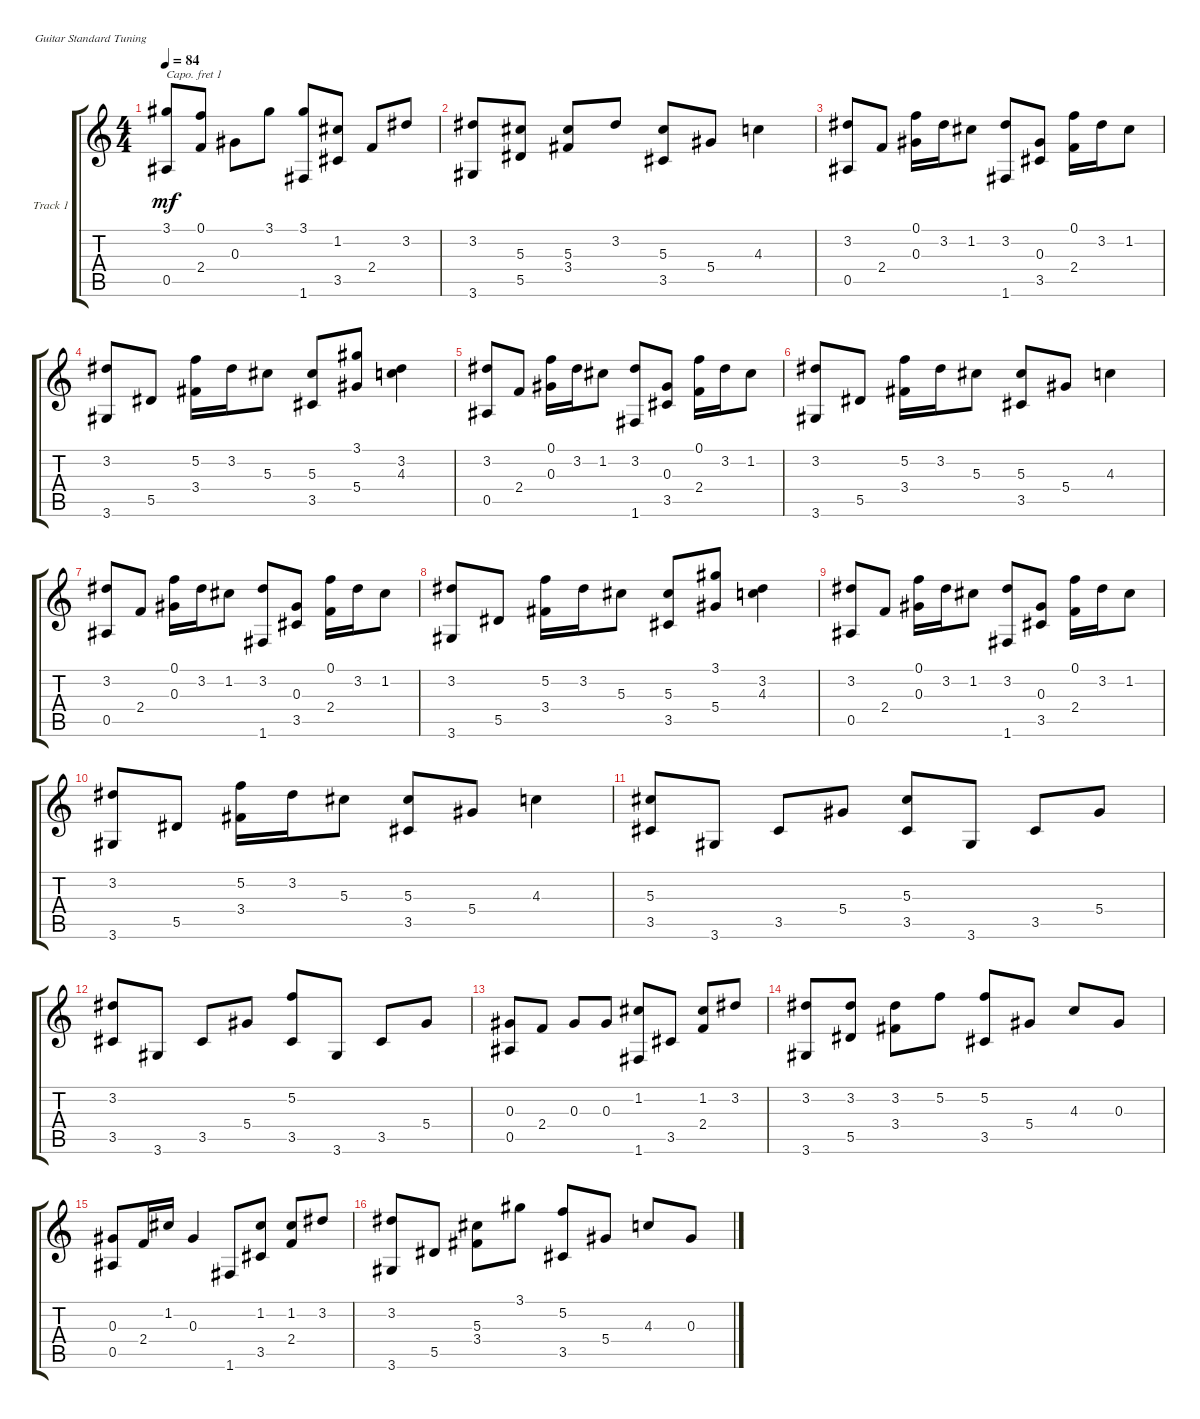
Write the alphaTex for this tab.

\bracketExtendMode groupsimilarinstruments
\firstSystemTrackNameOrientation horizontal
\otherSystemsTrackNameOrientation horizontal
\track ("Track 1" "Track 1") {instrument acousticguitarsteel}
\staff {score tabs}
\capo 1
\tuning (E4 B3 G3 D3 A2 E2)
\ts (4 4)
\tempo 84
\clef g2
\ks c
(3.1 0.5).8{dy mf} (0.1 2.4).8 0.3.8 3.1.8 (3.1 1.6).8 (1.2 3.5).8 2.4.8 3.2.8 |
(3.2 3.6).8 (5.3 5.5).8 (5.3 3.4).8 3.2.8 (5.3 3.5).8 5.4.8 4.3.4 |
(3.2 0.5).8 2.4.8 (0.1 0.3).16 3.2.16 1.2.8 (3.2 1.6).8 (0.3 3.5).8 (0.1 2.4).16 3.2.16 1.2.8 |
(3.2 3.6).8 5.5.8 (5.2 3.4).16 3.2.16 5.3.8 (5.3 3.5).8 (3.1 5.4).8 (3.2 4.3).4 |
(3.2 0.5).8 2.4.8 (0.1 0.3).16 3.2.16 1.2.8 (3.2 1.6).8 (0.3 3.5).8 (0.1 2.4).16 3.2.16 1.2.8 |
(3.2 3.6).8 5.5.8 (5.2 3.4).16 3.2.16 5.3.8 (5.3 3.5).8 5.4.8 4.3.4 |
(3.2 0.5).8 2.4.8 (0.1 0.3).16 3.2.16 1.2.8 (3.2 1.6).8 (0.3 3.5).8 (0.1 2.4).16 3.2.16 1.2.8 |
(3.2 3.6).8 5.5.8 (5.2 3.4).16 3.2.16 5.3.8 (5.3 3.5).8 (3.1 5.4).8 (3.2 4.3).4 |
(3.2 0.5).8 2.4.8 (0.1 0.3).16 3.2.16 1.2.8 (3.2 1.6).8 (0.3 3.5).8 (0.1 2.4).16 3.2.16 1.2.8 |
(3.2 3.6).8 5.5.8 (5.2 3.4).16 3.2.16 5.3.8 (5.3 3.5).8 5.4.8 4.3.4 |
(5.3 3.5).8 3.6.8 3.5.8 5.4.8 (5.3 3.5).8 3.6.8 3.5.8 5.4.8 |
(3.2 3.5).8 3.6.8 3.5.8 5.4.8 (5.2 3.5).8 3.6.8 3.5.8 5.4.8 |
(0.3 0.5).8 2.4.8 0.3.8 0.3.8 (1.2 1.6).8 3.5.8 (1.2 2.4).8 3.2.8 |
(3.2 3.6).8 (3.2 5.5).8 (3.2 3.4).8 5.2.8 (5.2 3.5).8 5.4.8 4.3.8 0.3.8 |
(0.3 0.5).8 2.4.16 1.2.16 0.3.4 1.6.8 (1.2 3.5).8 (1.2 2.4).8 3.2.8 |
(3.2 3.6).8 5.5.8 (5.3 3.4).8 3.1.8 (5.2 3.5).8 5.4.8 4.3.8 0.3.8
